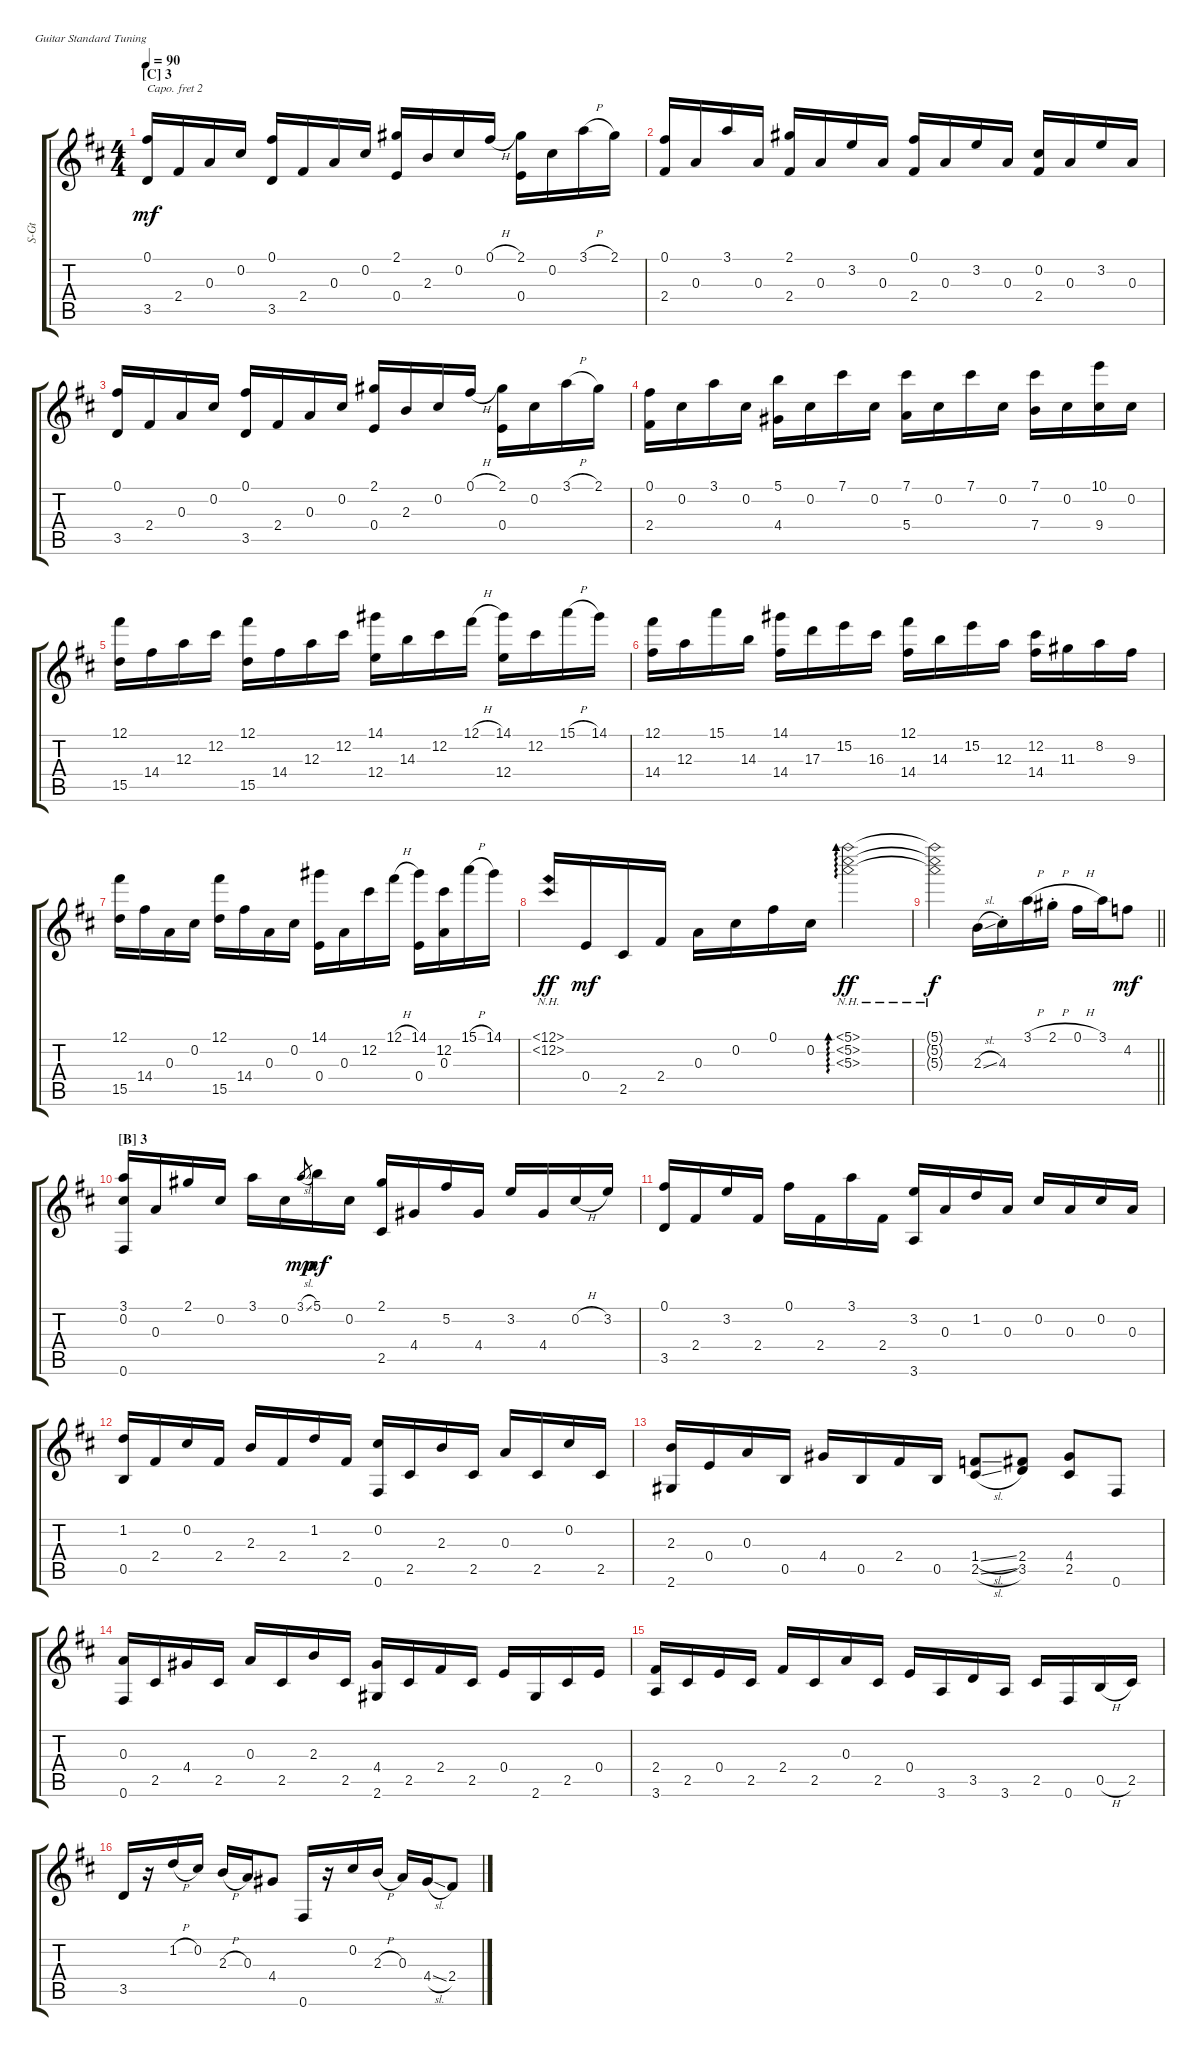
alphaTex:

\bracketExtendMode groupsimilarinstruments
\track ("Guitar" "S-Gt") {instrument acousticguitarsteel}
\staff {score tabs}
\capo 2
\tuning (E4 B3 G3 D3 A2 E2)
\ts (4 4)
\section ("C" "3")
\tempo 90
\clef g2
\ks d
(0.1{acc forcenatural} 3.5{acc forcenatural}).16{dy mf beam Up} 2.4{acc forcenatural}.16{beam Up} 0.3{acc forcenatural}.16{beam Up} 0.2{acc forcenatural}.16{beam Up} (0.1{acc forcenatural} 3.5{acc forcenatural}).16{beam Up} 2.4{acc forcenatural}.16{beam Up} 0.3{acc forcenatural}.16{beam Up} 0.2{acc forcenatural}.16{beam Up} (2.1{acc #} 0.4{acc forcenatural}).16{beam Up} 2.3{acc forcenatural}.16{beam Up} 0.2{acc forcenatural}.16{beam Up} 0.1{h acc forcenatural}.16{beam Up} (2.1{acc #} 0.4{acc forcenatural}).16{beam Down} 0.2{acc forcenatural}.16{beam Down} 3.1{h acc forcenatural}.16{beam Down} 2.1{acc #}.16{beam Down} |
(0.1{acc forcenatural} 2.4{acc forcenatural}).16{beam Up} 0.3{acc forcenatural}.16{beam Up} 3.1{acc forcenatural}.16{beam Up} 0.3{acc forcenatural}.16{beam Up} (2.1{acc #} 2.4{acc forcenatural}).16{beam Up} 0.3{acc forcenatural}.16{beam Up} 3.2{acc forcenatural}.16{beam Up} 0.3{acc forcenatural}.16{beam Up} (0.1{acc forcenatural} 2.4{acc forcenatural}).16{beam Up} 0.3{acc forcenatural}.16{beam Up} 3.2{acc forcenatural}.16{beam Up} 0.3{acc forcenatural}.16{beam Up} (2.4{acc forcenatural} 0.2{acc forcenatural}).16{beam Up} 0.3{acc forcenatural}.16{beam Up} 3.2{acc forcenatural}.16{beam Up} 0.3{acc forcenatural}.16{beam Up} |
(0.1{acc forcenatural} 3.5{acc forcenatural}).16{beam Up} 2.4{acc forcenatural}.16{beam Up} 0.3{acc forcenatural}.16{beam Up} 0.2{acc forcenatural}.16{beam Up} (0.1{acc forcenatural} 3.5{acc forcenatural}).16{beam Up} 2.4{acc forcenatural}.16{beam Up} 0.3{acc forcenatural}.16{beam Up} 0.2{acc forcenatural}.16{beam Up} (2.1{acc #} 0.4{acc forcenatural}).16{beam Up} 2.3{acc forcenatural}.16{beam Up} 0.2{acc forcenatural}.16{beam Up} 0.1{h acc forcenatural}.16{beam Up} (2.1{acc #} 0.4{acc forcenatural}).16{beam Down} 0.2{acc forcenatural}.16{beam Down} 3.1{h acc forcenatural}.16{beam Down} 2.1{acc #}.16{beam Down} |
(0.1{acc forcenatural} 2.4{acc forcenatural}).16{beam Down} 0.2{acc forcenatural}.16{beam Down} 3.1{acc forcenatural}.16{beam Down} 0.2{acc forcenatural}.16{beam Down} (5.1{acc forcenatural} 4.4{acc #}).16{beam Down} 0.2{acc forcenatural}.16{beam Down} 7.1{acc forcenatural}.16{beam Down} 0.2{acc forcenatural}.16{beam Down} (7.1{acc forcenatural} 5.4{acc forcenatural}).16{beam Down} 0.2{acc forcenatural}.16{beam Down} 7.1{acc forcenatural}.16{beam Down} 0.2{acc forcenatural}.16{beam Down} (7.1{acc forcenatural} 7.4{acc forcenatural}).16{beam Down} 0.2{acc forcenatural}.16{beam Down} (10.1{acc forcenatural} 9.4{acc forcenatural}).16{beam Down} 0.2{acc forcenatural}.16{beam Down} |
(12.1{acc forcenatural} 15.5{acc forcenatural}).16{beam Down} 14.4{acc forcenatural}.16{beam Down} 12.3{acc forcenatural}.16{beam Down} 12.2{acc forcenatural}.16{beam Down} (12.1{acc forcenatural} 15.5{acc forcenatural}).16{beam Down} 14.4{acc forcenatural}.16{beam Down} 12.3{acc forcenatural}.16{beam Down} 12.2{acc forcenatural}.16{beam Down} (14.1{acc #} 12.4{acc forcenatural}).16{beam Down} 14.3{acc forcenatural}.16{beam Down} 12.2{acc forcenatural}.16{beam Down} 12.1{h acc forcenatural}.16{beam Down} (14.1{acc #} 12.4{acc forcenatural}).16{beam Down} 12.2{acc forcenatural}.16{beam Down} 15.1{h acc forcenatural}.16{beam Down} 14.1{acc #}.16{beam Down} |
(12.1{acc forcenatural} 14.4{acc forcenatural}).16{beam Down} 12.3{acc forcenatural}.16{beam Down} 15.1{acc forcenatural}.16{beam Down} 14.3{acc forcenatural}.16{beam Down} (14.1{acc #} 14.4{acc forcenatural}).16{beam Down} 17.3{acc forcenatural}.16{beam Down} 15.2{acc forcenatural}.16{beam Down} 16.3{acc forcenatural}.16{beam Down} (12.1{acc forcenatural} 14.4{acc forcenatural}).16{beam Down} 14.3{acc forcenatural}.16{beam Down} 15.2{acc forcenatural}.16{beam Down} 12.3{acc forcenatural}.16{beam Down} (14.4{acc forcenatural} 12.2{acc forcenatural}).16{beam Down} 11.3{acc #}.16{beam Down} 8.2{acc forcenatural}.16{beam Down} 9.3{acc forcenatural}.16{beam Down} |
(12.1{acc forcenatural} 15.5{acc forcenatural}).16{beam Down} 14.4{acc forcenatural}.16{beam Down} 0.3{acc forcenatural}.16{beam Down} 0.2{acc forcenatural}.16{beam Down} (12.1{acc forcenatural} 15.5{acc forcenatural}).16{beam Down} 14.4{acc forcenatural}.16{beam Down} 0.3{acc forcenatural}.16{beam Down} 0.2{acc forcenatural}.16{beam Down} (14.1{acc #} 0.4{acc forcenatural}).16{beam Down} 0.3{acc forcenatural}.16{beam Down} 12.2{acc forcenatural}.16{beam Down} 12.1{h acc forcenatural}.16{beam Down} (14.1{acc #} 0.4{acc forcenatural}).16{beam Down} (12.2{acc forcenatural} 0.3{acc forcenatural}).16{beam Down} 15.1{h acc forcenatural}.16{beam Down} 14.1{acc #}.16{beam Down} |
(12.1{nh acc forcenatural} 12.2{nh acc forcenatural}).16{dy ff beam Up} 0.4{acc forcenatural}.16{dy mf beam Up} 2.5{acc forcenatural}.16{beam Up} 2.4{acc forcenatural}.16{beam Up} 0.3{acc forcenatural}.16{beam Down} 0.2{acc forcenatural}.16{beam Down} 0.1{acc forcenatural}.16{beam Down} 0.2{acc forcenatural}.16{beam Down} (5.1{nh acc forcenatural} 5.2{nh acc forcenatural} 5.3{nh acc forcenatural}).2{ad 0 dy ff beam Down} |
\barLineRight lightlight
(5.1{nh t acc forcenatural} 5.2{nh t acc forcenatural} 5.3{nh t acc forcenatural}).2{dy f beam Down} 2.3{sl acc forcenatural}.16{beam Down} 4.3{st acc forcenatural}.16{beam Down} 3.1{h acc forcenatural}.16{beam Down} 2.1{h st acc #}.16{beam Down} 0.1{h acc forcenatural}.16{beam Down} 3.1{acc forcenatural}.16{beam Down} 4.2{acc b}.8{dy mf beam Down} |
\section ("B" "3")
(3.1{acc forcenatural} 0.6{acc forcenatural} 0.2{acc forcenatural}).16{beam Up} 0.3{acc forcenatural}.16{beam Up} 2.1{acc #}.16{beam Up} 0.2{acc forcenatural}.16{beam Up} 3.1{acc forcenatural}.16{beam Down} 0.2{acc forcenatural}.16{beam Down} 3.1{sl acc forcenatural}.8{gr dy mp beam Up} 5.1{acc forcenatural}.16{dy mf beam Down} 0.2{acc forcenatural}.16{beam Down} (2.1{acc #} 2.5{acc forcenatural}).16{beam Up} 4.4{acc #}.16{beam Up} 5.2{acc forcenatural}.16{beam Up} 4.4{acc #}.16{beam Up} 3.2{acc forcenatural}.16{beam Up} 4.4{acc #}.16{beam Up} 0.2{h acc forcenatural}.16{beam Up} 3.2{acc forcenatural}.16{beam Up} |
(0.1{acc forcenatural} 3.5{acc forcenatural}).16{beam Up} 2.4{acc forcenatural}.16{beam Up} 3.2{acc forcenatural}.16{beam Up} 2.4{acc forcenatural}.16{beam Up} 0.1{acc forcenatural}.16{beam Down} 2.4{acc forcenatural}.16{beam Down} 3.1{acc forcenatural}.16{beam Down} 2.4{acc forcenatural}.16{beam Down} (3.2{acc forcenatural} 3.6{acc forcenatural}).16{beam Up} 0.3{acc forcenatural}.16{beam Up} 1.2{acc forcenatural}.16{beam Up} 0.3{acc forcenatural}.16{beam Up} 0.2{acc forcenatural}.16{beam Up} 0.3{acc forcenatural}.16{beam Up} 0.2{acc forcenatural}.16{beam Up} 0.3{acc forcenatural}.16{beam Up} |
(1.2{acc forcenatural} 0.5{acc forcenatural}).16{beam Up} 2.4{acc forcenatural}.16{beam Up} 0.2{acc forcenatural}.16{beam Up} 2.4{acc forcenatural}.16{beam Up} 2.3{acc forcenatural}.16{beam Up} 2.4{acc forcenatural}.16{beam Up} 1.2{acc forcenatural}.16{beam Up} 2.4{acc forcenatural}.16{beam Up} (0.2{acc forcenatural} 0.6{acc forcenatural}).16{beam Up} 2.5{acc forcenatural}.16{beam Up} 2.3{acc forcenatural}.16{beam Up} 2.5{acc forcenatural}.16{beam Up} 0.3{acc forcenatural}.16{beam Up} 2.5{acc forcenatural}.16{beam Up} 0.2{acc forcenatural}.16{beam Up} 2.5{acc forcenatural}.16{beam Up} |
(2.3{acc forcenatural} 2.6{acc #}).16{beam Up} 0.4{acc forcenatural}.16{beam Up} 0.3{acc forcenatural}.16{beam Up} 0.5{acc forcenatural}.16{beam Up} 4.4{acc #}.16{beam Up} 0.5{acc forcenatural}.16{beam Up} 2.4{acc forcenatural}.16{beam Up} 0.5{acc forcenatural}.16{beam Up} (1.4{sl acc b} 2.5{sl acc forcenatural}).8{beam Up} (2.4{acc forcenatural} 3.5{acc forcenatural}).8{beam Up} (4.4{acc #} 2.5{acc forcenatural}).8{beam Up} 0.6{acc forcenatural}.8{beam Up} |
(0.3{acc forcenatural} 0.6{acc forcenatural}).16{beam Up} 2.5{acc forcenatural}.16{beam Up} 4.4{acc #}.16{beam Up} 2.5{acc forcenatural}.16{beam Up} 0.3{acc forcenatural}.16{beam Up} 2.5{acc forcenatural}.16{beam Up} 2.3{acc forcenatural}.16{beam Up} 2.5{acc forcenatural}.16{beam Up} (4.4{acc #} 2.6{acc #}).16{beam Up} 2.5{acc forcenatural}.16{beam Up} 2.4{acc forcenatural}.16{beam Up} 2.5{acc forcenatural}.16{beam Up} 0.4{acc forcenatural}.16{beam Up} 2.6{acc #}.16{beam Up} 2.5{acc forcenatural}.16{beam Up} 0.4{acc forcenatural}.16{beam Up} |
(2.4{acc forcenatural} 3.6{acc forcenatural}).16{beam Up} 2.5{acc forcenatural}.16{beam Up} 0.4{acc forcenatural}.16{beam Up} 2.5{acc forcenatural}.16{beam Up} 2.4{acc forcenatural}.16{beam Up} 2.5{acc forcenatural}.16{beam Up} 0.3{acc forcenatural}.16{beam Up} 2.5{acc forcenatural}.16{beam Up} 0.4{acc forcenatural}.16{beam Up} 3.6{acc forcenatural}.16{beam Up} 3.5{acc forcenatural}.16{beam Up} 3.6{acc forcenatural}.16{beam Up} 2.5{acc forcenatural}.16{beam Up} 0.6{acc forcenatural}.16{beam Up} 0.5{h acc forcenatural}.16{beam Up} 2.5{acc forcenatural}.16{beam Up} |
3.5{acc forcenatural}.16{beam Up} r.16{beam Up} 1.2{h acc forcenatural}.16{beam Up} 0.2{acc forcenatural}.16{beam Up} 2.3{h acc forcenatural}.16{beam Up} 0.3{acc forcenatural}.16{beam Up} 4.4{acc #}.8{beam Up} 0.6{acc forcenatural}.16{beam Up} r.16{beam Up} 0.2{acc forcenatural}.16{beam Up} 2.3{h acc forcenatural}.16{beam Up} 0.3{acc forcenatural}.16{beam Up} 4.4{sl acc #}.16{beam Up} 2.4{acc forcenatural}.8{beam Up}
